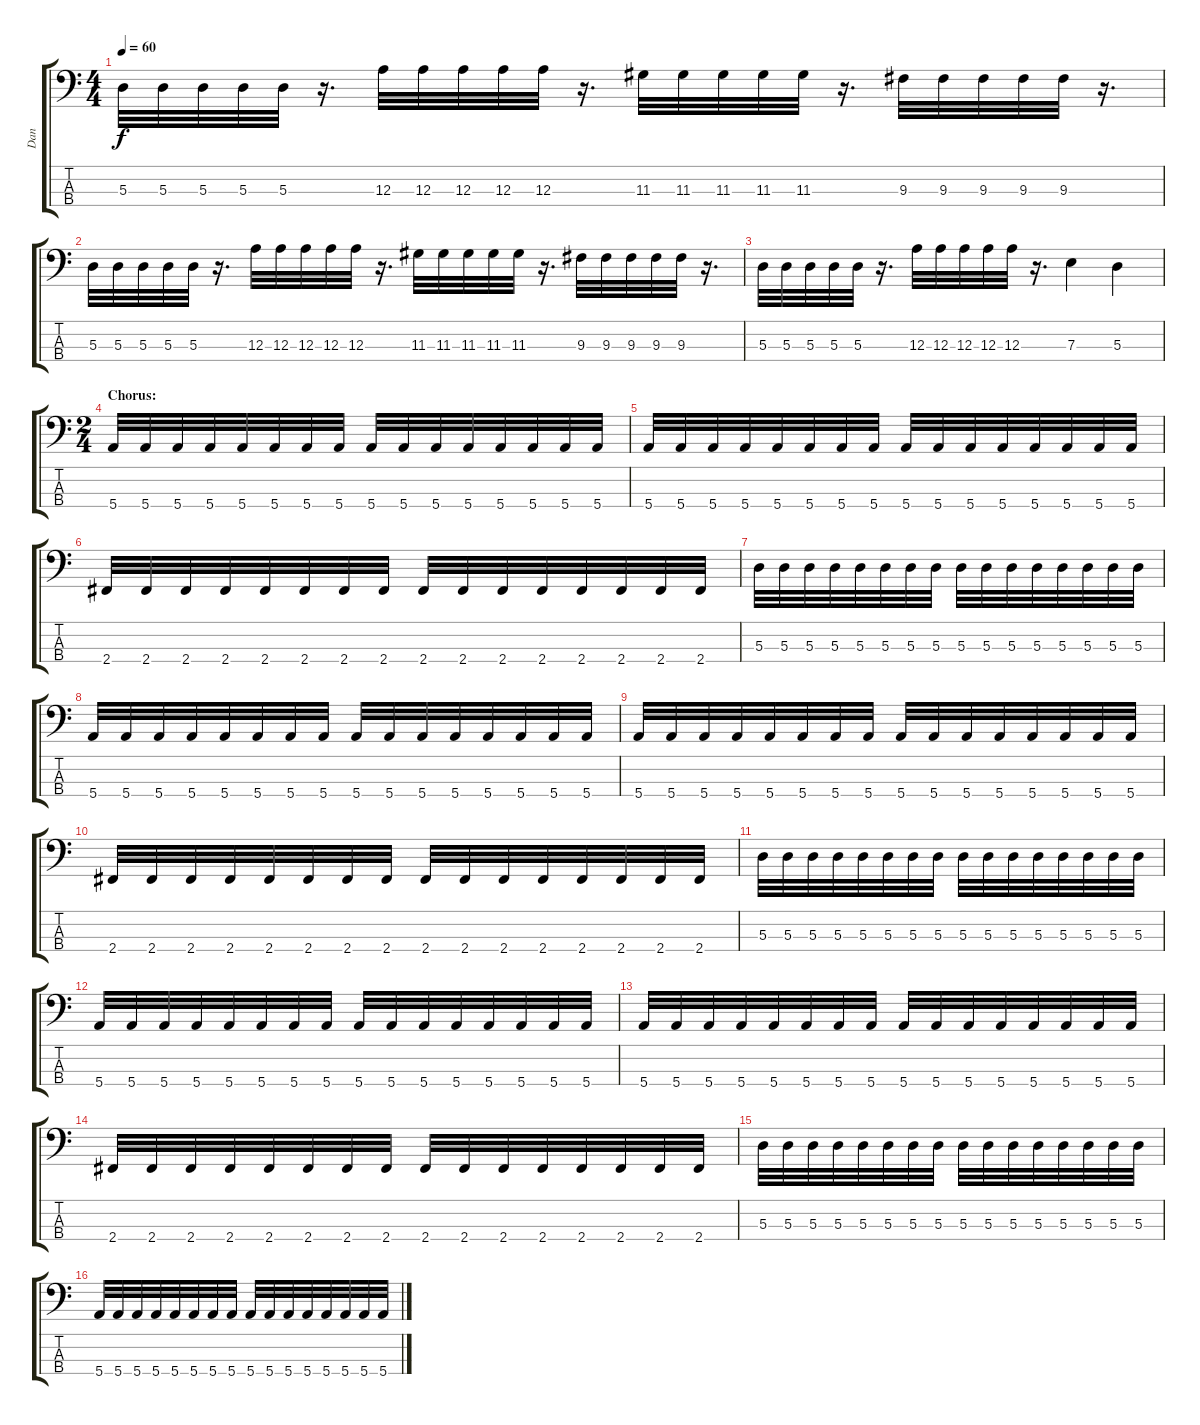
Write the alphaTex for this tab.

\track ("Dan" "Dan") {instrument electricbassfinger}
\staff {score tabs}
\tuning (G2 D2 A1 E1) {hide}
\ts (4 4)
\tempo 60
\clef f4
\ks c
5.3.32{dy f} 5.3.32 5.3.32 5.3.32 5.3.32 r.16{d} 12.3.32 12.3.32 12.3.32 12.3.32 12.3.32 r.16{d} 11.3.32 11.3.32 11.3.32 11.3.32 11.3.32 r.16{d} 9.3.32 9.3.32 9.3.32 9.3.32 9.3.32 r.16{d} |
5.3.32 5.3.32 5.3.32 5.3.32 5.3.32 r.16{d} 12.3.32 12.3.32 12.3.32 12.3.32 12.3.32 r.16{d} 11.3.32 11.3.32 11.3.32 11.3.32 11.3.32 r.16{d} 9.3.32 9.3.32 9.3.32 9.3.32 9.3.32 r.16{d} |
5.3.32 5.3.32 5.3.32 5.3.32 5.3.32 r.16{d} 12.3.32 12.3.32 12.3.32 12.3.32 12.3.32 r.16{d} 7.3.4 5.3.4 |
\ts (2 4)
\section ("" "Chorus:")
5.4.32 5.4.32 5.4.32 5.4.32 5.4.32 5.4.32 5.4.32 5.4.32 5.4.32 5.4.32 5.4.32 5.4.32 5.4.32 5.4.32 5.4.32 5.4.32 |
5.4.32 5.4.32 5.4.32 5.4.32 5.4.32 5.4.32 5.4.32 5.4.32 5.4.32 5.4.32 5.4.32 5.4.32 5.4.32 5.4.32 5.4.32 5.4.32 |
2.4.32 2.4.32 2.4.32 2.4.32 2.4.32 2.4.32 2.4.32 2.4.32 2.4.32 2.4.32 2.4.32 2.4.32 2.4.32 2.4.32 2.4.32 2.4.32 |
5.3.32 5.3.32 5.3.32 5.3.32 5.3.32 5.3.32 5.3.32 5.3.32 5.3.32 5.3.32 5.3.32 5.3.32 5.3.32 5.3.32 5.3.32 5.3.32 |
5.4.32 5.4.32 5.4.32 5.4.32 5.4.32 5.4.32 5.4.32 5.4.32 5.4.32 5.4.32 5.4.32 5.4.32 5.4.32 5.4.32 5.4.32 5.4.32 |
5.4.32 5.4.32 5.4.32 5.4.32 5.4.32 5.4.32 5.4.32 5.4.32 5.4.32 5.4.32 5.4.32 5.4.32 5.4.32 5.4.32 5.4.32 5.4.32 |
2.4.32 2.4.32 2.4.32 2.4.32 2.4.32 2.4.32 2.4.32 2.4.32 2.4.32 2.4.32 2.4.32 2.4.32 2.4.32 2.4.32 2.4.32 2.4.32 |
5.3.32 5.3.32 5.3.32 5.3.32 5.3.32 5.3.32 5.3.32 5.3.32 5.3.32 5.3.32 5.3.32 5.3.32 5.3.32 5.3.32 5.3.32 5.3.32 |
5.4.32 5.4.32 5.4.32 5.4.32 5.4.32 5.4.32 5.4.32 5.4.32 5.4.32 5.4.32 5.4.32 5.4.32 5.4.32 5.4.32 5.4.32 5.4.32 |
5.4.32 5.4.32 5.4.32 5.4.32 5.4.32 5.4.32 5.4.32 5.4.32 5.4.32 5.4.32 5.4.32 5.4.32 5.4.32 5.4.32 5.4.32 5.4.32 |
2.4.32 2.4.32 2.4.32 2.4.32 2.4.32 2.4.32 2.4.32 2.4.32 2.4.32 2.4.32 2.4.32 2.4.32 2.4.32 2.4.32 2.4.32 2.4.32 |
5.3.32 5.3.32 5.3.32 5.3.32 5.3.32 5.3.32 5.3.32 5.3.32 5.3.32 5.3.32 5.3.32 5.3.32 5.3.32 5.3.32 5.3.32 5.3.32 |
5.4.32 5.4.32 5.4.32 5.4.32 5.4.32 5.4.32 5.4.32 5.4.32 5.4.32 5.4.32 5.4.32 5.4.32 5.4.32 5.4.32 5.4.32 5.4.32
